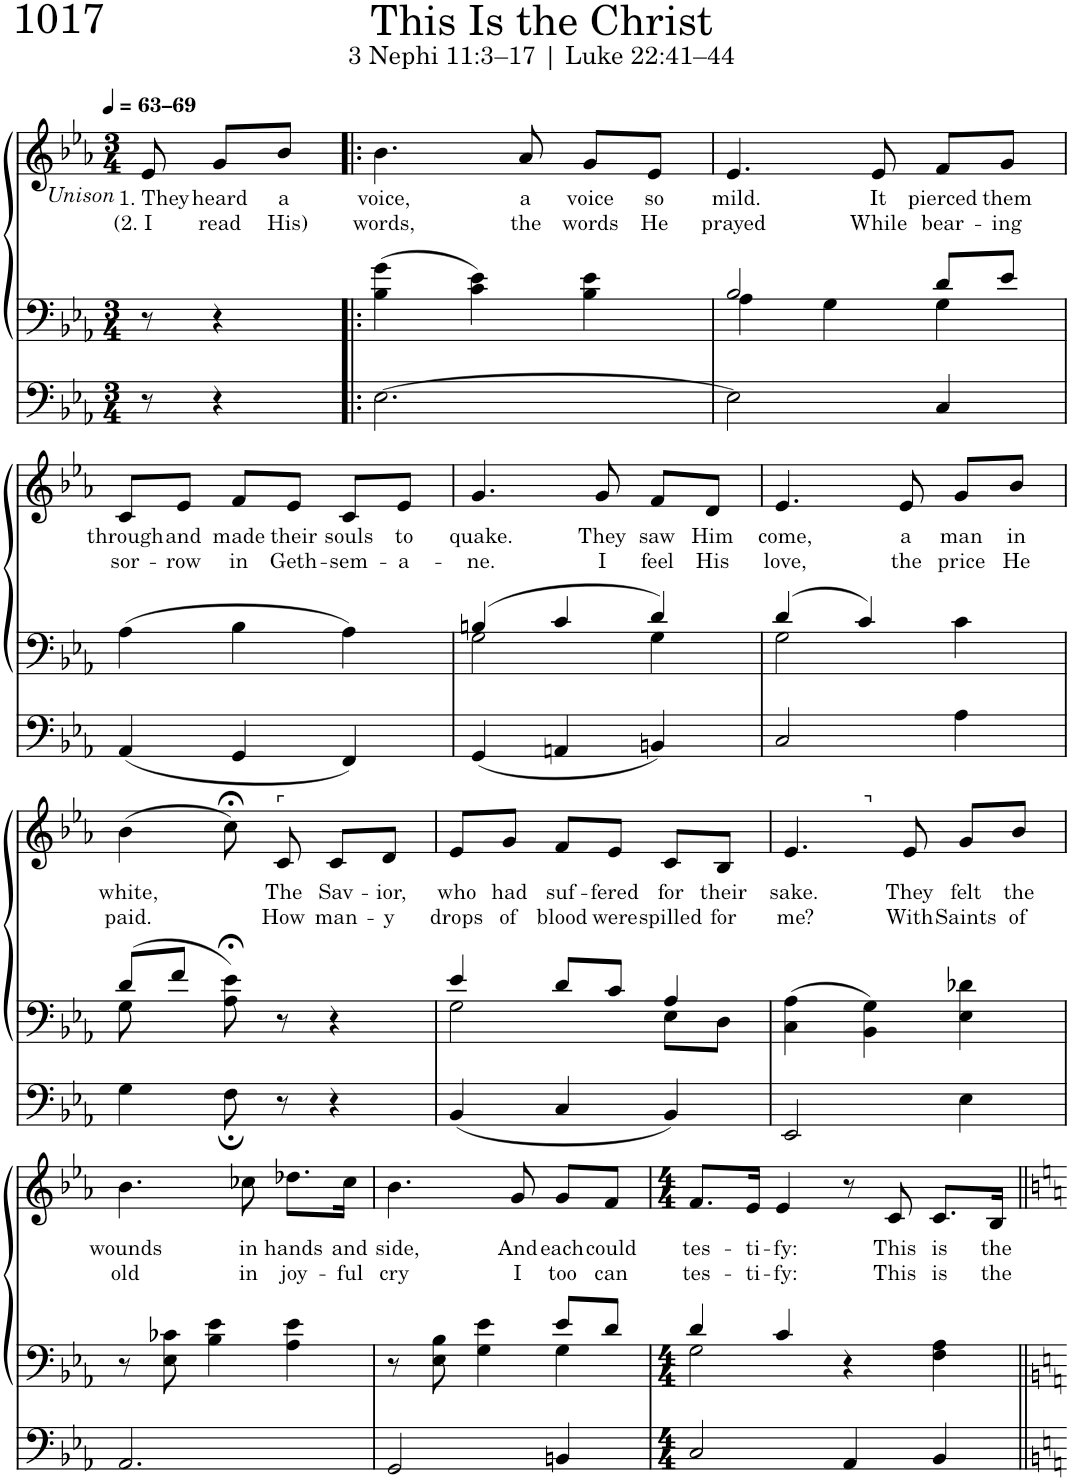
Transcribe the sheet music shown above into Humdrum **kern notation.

**kern	**kern	**kern	**text	**text
*part1	*part1	*part1	*part1	*part1
*staff3	*staff2	*staff1	*staff1	*staff1
*I"Organ	*	*	*	*
*I'Org.	*	*	*	*
*clefF4	*clefF4	*clefG2	*	*
*k[b-e-a-]	*k[b-e-a-]	*k[b-e-a-]	*	*
*M3/4	*M3/4	*M3/4	*	*
*MM63	*MM63	*MM63	*	*
=1	=1	=1	=1	=1
!	!	!LO:TX:b:i:t=Unison	!	!
!	!	!LO:TX:a:B:t=–69	!	!
!	!	!	!LO:LY:b	!LO:LY:b
8r	8r	8e-/	1. They	(2. I
!	!	!	!LO:LY:b	!LO:LY:b
4r	4r	8g/L	heard	read
!	!	!	!LO:LY:b	!LO:LY:b
.	.	8b-/J	a	His)
=2!|:	=2!|:	=2!|:	=2!|:	=2!|:
!	!	!	!LO:LY:b	!LO:LY:b
[2.E-\	4B-\ 4g\	4.b-\	voice,	words,
.	4c\ 4e-\	.	.	.
!	!	!	!LO:LY:b	!LO:LY:b
.	.	8a-/	a	the
!	!	!	!LO:LY:b	!LO:LY:b
.	4B-\ 4e-\	8g/L	voice	words
!	!	!	!LO:LY:b	!LO:LY:b
.	.	8e-/J	so	He
=3	=3	=3	=3	=3
*	*^	*	*	*
!	!	!	!	!LO:LY:b	!LO:LY:b
2E-\]	2B-/	4A-\	4.e-/	mild.	prayed
.	.	4G\	.	.	.
!	!	!	!	!LO:LY:b	!LO:LY:b
.	.	.	8e-/	It	While
!	!	!	!	!LO:LY:b	!LO:LY:b
4C/	8d/L	4G\	8f/L	pierced	bear-
!	!	!	!	!LO:LY:b	!LO:LY:b
.	8e-/J	.	8g/J	them	-ing
*	*v	*v	*	*	*
!!LO:LB:g=z
=4	=4	=4	=4	=4
!	!	!	!LO:LY:b	!LO:LY:b
4AA-/	4A-\	8c/L	through	sor-
!	!	!	!LO:LY:b	!LO:LY:b
.	.	8e-/J	and	-row
!	!	!	!LO:LY:b	!LO:LY:b
4GG/	4B-\	8f/L	made	in
!	!	!	!LO:LY:b	!LO:LY:b
.	.	8e-/J	their	Geth-
!	!	!	!LO:LY:b	!LO:LY:b
4FF/	4A-\	8c/L	souls	-sem-
!	!	!	!LO:LY:b	!LO:LY:b
.	.	8e-/J	to	-a-
=5	=5	=5	=5	=5
*	*^	*	*	*
!	!	!	!	!LO:LY:b	!LO:LY:b
4GG/	4Bn/	2G\	4.g/	quake.	-ne.
4AAn/	4c/	.	.	.	.
!	!	!	!	!LO:LY:b	!LO:LY:b
.	.	.	8g/	They	I
!	!	!	!	!LO:LY:b	!LO:LY:b
4BBn/	4d/	4G\	8f/L	saw	feel
!	!	!	!	!LO:LY:b	!LO:LY:b
.	.	.	8d/J	Him	His
=6	=6	=6	=6	=6	=6
!	!	!	!	!LO:LY:b	!LO:LY:b
2C/	4d/	2G\	4.e-/	come,	love,
.	4c/	.	.	.	.
!	!	!	!	!LO:LY:b	!LO:LY:b
.	.	.	8e-/	a	the
!	!	!	!	!LO:LY:b	!LO:LY:b
4A-\	4c\	4ryy	8g/L	man	price
!	!	!	!	!LO:LY:b	!LO:LY:b
.	.	.	8b-/J	in	He
!!LO:LB:g=z
=7	=7	=7	=7	=7	=7
!	!	!	!	!LO:LY:b	!LO:LY:b
4G\	8d/L	8G\	(4b-\	white,	paid.
.	8f/J	2ryy	.	.	.
8F;\	8A-\;< 8e-\;<	.	8cc;<\)	.	.
!	!	!	!LO:TX:a:t=⌜	!	!
!	!	!	!	!LO:LY:b	!LO:LY:b
8r	8r	.	8c/	The	How
!	!	!	!	!LO:LY:b	!LO:LY:b
4r	4r	.	8c/L	Sav-	man-
!	!	!	!	!LO:LY:b	!LO:LY:b
.	.	8ryy	8d/J	-ior,	-y
=8	=8	=8	=8	=8	=8
!	!	!	!	!LO:LY:b	!LO:LY:b
4BB-/	4e-/	2G\	8e-/L	who	drops
!	!	!	!	!LO:LY:b	!LO:LY:b
.	.	.	8g/J	had	of
!	!	!	!	!LO:LY:b	!LO:LY:b
4C/	8d/L	.	8f/L	suf-	blood
!	!	!	!	!LO:LY:b	!LO:LY:b
.	8c/J	.	8e-/J	-fered	were
!	!	!	!	!LO:LY:b	!LO:LY:b
4BB-/	4A-/	8E-\L	8c/L	for	spilled
!	!	!	!	!LO:LY:b	!LO:LY:b
.	.	8D\J	8B-/J	their	for
=9	=9	=9	=9	=9	=9
!	!	!	!	!LO:LY:b	!LO:LY:b
*	*v	*v	*^	*	*
2EE-/	4C\ 4A-\	4.e-/	4ryy	sake.	me?
!	!	!	!LO:TX:a:t=⌝	!	!
.	4BB-\ 4G\	.	2ryy	.	.
!	!	!	!	!LO:LY:b	!LO:LY:b
.	.	8e-/	.	They	With
!	!	!	!	!LO:LY:b	!LO:LY:b
4E-\	4E-\ 4d-X\	8g/L	.	felt	Saints
!	!	!	!	!LO:LY:b	!LO:LY:b
.	.	8b-/J	.	the	of
!!LO:LB:g=z
=10	=10	=10	=10	=10	=10
!	!	!	!	!LO:LY:b	!LO:LY:b
*	*	*v	*v	*	*
2.AA-/	8r	4.b-\	wounds	old
.	8E-\ 8c-X\	.	.	.
.	4B-\ 4e-\	.	.	.
!	!	!	!LO:LY:b	!LO:LY:b
.	.	8cc-X\	in	in
!	!	!	!LO:LY:b	!LO:LY:b
.	4A-\ 4e-\	8.dd-X\L	hands	joy-
!	!	!	!LO:LY:b	!LO:LY:b
.	.	16cc-\Jk	and	-ful
=11	=11	=11	=11	=11
*	*^	*	*	*
!	!	!	!	!LO:LY:b	!LO:LY:b
2GG/	8r	2ryy	4.b-\	side,	cry
.	8E-\ 8B-\	.	.	.	.
.	4G\ 4e-\	.	.	.	.
!	!	!	!	!LO:LY:b	!LO:LY:b
.	.	.	8g/	And	I
!	!	!	!	!LO:LY:b	!LO:LY:b
4BBn/	8e-/L	4G\	8g/L	each	too
!	!	!	!	!LO:LY:b	!LO:LY:b
.	8d/J	.	8f/J	could	can
=12	=12	=12	=12	=12	=12
*M4/4	*M4/4	*	*M4/4	*	*
!	!	!	!	!LO:LY:b	!LO:LY:b
2C/	4d/	2G\	8.f/L	tes-	tes-
!	!	!	!	!LO:LY:b	!LO:LY:b
.	.	.	16e-/Jk	-ti-	-ti-
!	!	!	!	!LO:LY:b	!LO:LY:b
.	4c/	.	4e-/	-fy:	-fy:
4AA-/	4r	2ryy	8r	.	.
!	!	!	!	!LO:LY:b	!LO:LY:b
.	.	.	8c/	This	This
!	!	!	!	!LO:LY:b	!LO:LY:b
4BB-/	4F\ 4A-\	.	8.c/L	is	is
!	!	!	!	!LO:LY:b	!LO:LY:b
.	.	.	16B-/Jk	the	the
*	*v	*v	*	*	*
=||	=||	=||	=||	=||
*-	*-	*-	*-	*-
